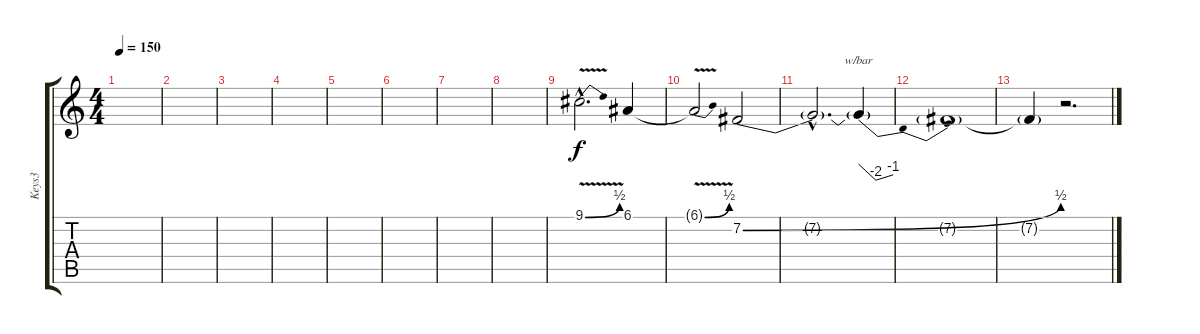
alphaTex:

\track ("Keys3" "Keys3") {instrument lead8bassandlead}
\staff {score tabs}
\tuning (E4 B3 G3 D3 A2 E2) {hide}
\ts (4 4)
\tempo 150
\clef g2
\ks c
|
|
|
|
|
|
|
|
9.1{be (bend 0 0 60 2) v hac}.2{d} 6.1.4 |
6.1{be (bend 0 0 60 2) v t}.2 7.2{be (bend 0 0 60 2)}.2 |
7.2{hac t}.2{d} 7.2{t}.4{tbe (dip default 0 0 37 -8 45 -8 60 -4)} |
7.2{t}.1 |
7.2{t}.4 r.2{d}
